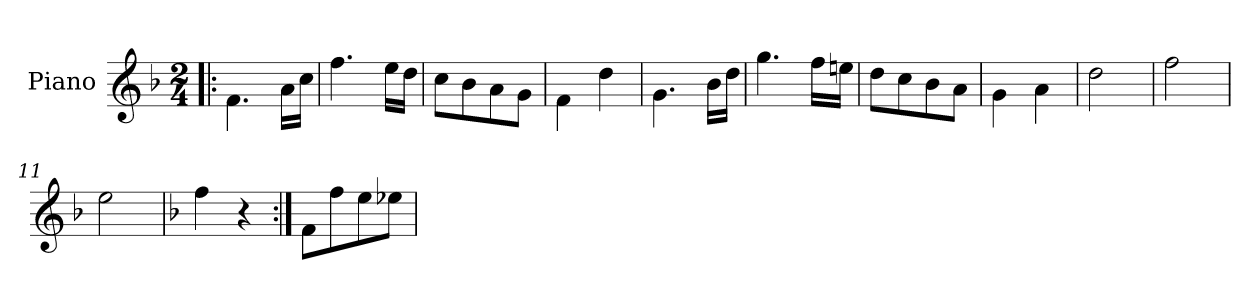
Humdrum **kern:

**kern
*part1
*staff1
*I"Piano
*I'Pno.
*clefG2
*k[b-]
*M2/4
=1!|:
4.f\
16a\LL
16cc\JJ
=2
4.ff\
16ee\LL
16dd\JJ
=3
8cc\L
8b-\
8a\
8g\J
=4
4f\
4dd\
=5
4.g\
16b-\LL
16dd\JJ
=6
4.gg\
16ff\LL
16een\JJ
=7
8dd\L
8cc\
8b-\
8a\J
=8
4g\
4a\
=9
2dd\
=10
2ff\
=11
2ee\
=12
*k[b-]
4ff\
4r
=13:|!
8f\L
8ff\
8ee\
8ee-X\J
=
*-
